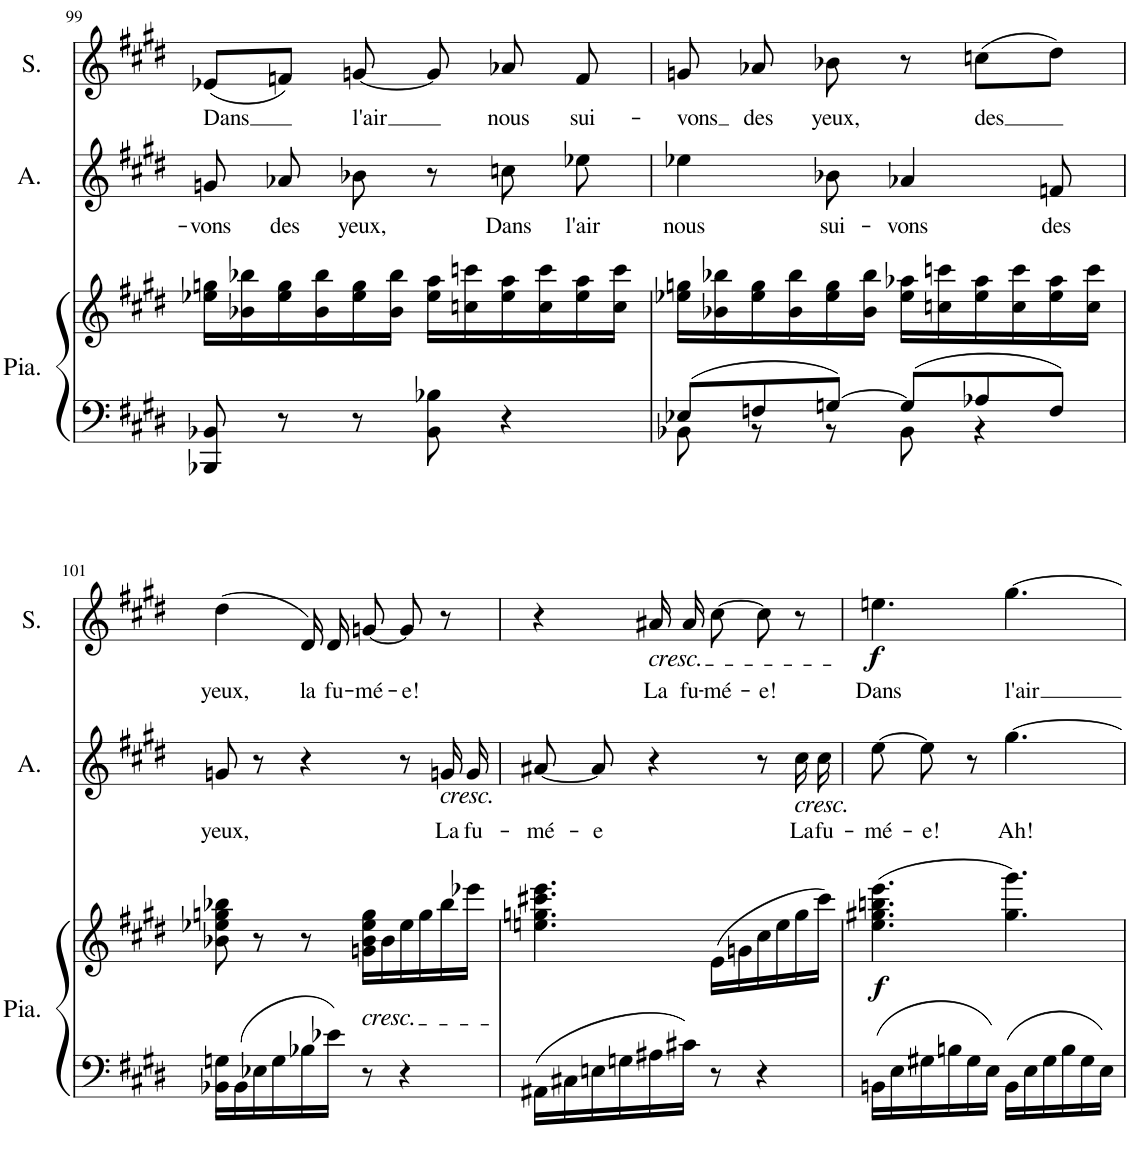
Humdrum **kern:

**kern	**kern	**dynam	**kern	**text	**kern	**text	**dynam
*part3	*part3	*part3	*part2	*part2	*part1	*part1	*part1
*staff4	*staff3	*staff3/4	*staff2	*staff2	*staff1	*staff1	*staff1
*I"Piano	*	*	*I"Alto	*	*I"Soprano	*	*
*I'Pia.	*	*	*I'A.	*	*I'S.	*	*
!!LO:PB:g=z
*clefF4	*clefG2	*	*clefG2	*	*clefG2	*	*
*k[f#c#g#d#]	*k[f#c#g#d#]	*	*k[f#c#g#d#]	*	*k[f#c#g#d#]	*	*
*M3/4	*M3/4	*	*M3/4	*	*M3/4	*	*
=99	=99	=99	=99	=99	=99	=99	=99
!	!	!	!	!LO:LY:b	!	!LO:LY:b	!
8BBB-X/ 8BB-X/	16ee-X\ 16ggn\LL	.	8gn/L	-vons	(8e-X/L	Dans	.
.	16b-X\ 16bb-X\	.	.	.	.	.	.
!	!	!	!	!LO:LY:b	!	!	!
8r	16ee-\ 16gg\	.	8a-X/J	des	8fn/J)	.	.
.	16b-\ 16bb-\	.	.	.	.	.	.
!	!	!	!	!LO:LY:b	!	!LO:LY:b	!
8r	16ee-\ 16gg\	.	8b-X\	yeux,	[8gn/	l'air	.
.	16b-\ 16bb-\JJ	.	.	.	.	.	.
8BB-\ 8B-X\	16ee-\ 16aa\LL	.	8r	.	8g/]	.	.
.	16ccn\ 16cccn\	.	.	.	.	.	.
!	!	!	!	!LO:LY:b	!	!LO:LY:b	!
4r	16ee-\ 16aa\	.	8ccn\L	Dans	8a-X/	nous	.
.	16cc\ 16ccc\	.	.	.	.	.	.
!	!	!	!	!LO:LY:b	!	!LO:LY:b	!
.	16ee-\ 16aa\	.	8ee-X\J	l'air	8f/	sui-	.
.	16cc\ 16ccc\JJ	.	.	.	.	.	.
=100	=100	=100	=100	=100	=100	=100	=100
*^	*	*	*	*	*	*	*
!	!	!	!	!	!LO:LY:b	!	!LO:LY:b	!
8E-X/L	8BB-X\	16ee-X\ 16ggn\LL	.	4ee-X\	nous	8gn/	-vons	.
.	.	16b-X\ 16bb-X\	.	.	.	.	.	.
!	!	!	!	!	!	!	!LO:LY:b	!
8Fn/	8r	16ee-\ 16gg\	.	.	.	8a-X/	des	.
.	.	16b-\ 16bb-\	.	.	.	.	.	.
!	!	!	!	!	!LO:LY:b	!	!LO:LY:b	!
[8Gn/J	8r	16ee-\ 16gg\	.	8b-X\	sui-	8b-X\	yeux,	.
.	.	16b-\ 16bb-\JJ	.	.	.	.	.	.
!	!	!	!	!	!LO:LY:b	!	!	!
8G/L]	8BB-\	16ee-\ 16aa-X\LL	.	4a-X/	-vons	8r	.	.
.	.	16ccn\ 16cccn\	.	.	.	.	.	.
!	!	!	!	!	!	!	!LO:LY:b	!
8A-X/	4r	16ee-\ 16aa-\	.	.	.	(8ccn\L	des	.
.	.	16cc\ 16ccc\	.	.	.	.	.	.
!	!	!	!	!	!LO:LY:b	!	!	!
8F/J	.	16ee-\ 16aa-\	.	8fn/	des	8dd#\J)	.	.
.	.	16cc\ 16ccc\JJ	.	.	.	.	.	.
*v	*v	*	*	*	*	*	*	*
!!LO:LB:g=z
=101	=101	=101	=101	=101	=101	=101	=101
!	!	!	!	!LO:LY:b	!	!LO:LY:b	!
16BB-X\ 16Gn\LL	8b-X\ 8ee-X\ 8ggn\ 8bb-X\	.	8gn/	yeux,	(4dd#\	yeux,	.
16BB-\	.	.	.	.	.	.	.
16E-X\	8r	.	8r	.	.	.	.
16G\	.	.	.	.	.	.	.
!	!	!	!	!	!	!LO:LY:b	!
16B-X\	8r	.	4r	.	16d#/)	la	.
!	!	!	!	!	!	!LO:LY:b	!
16e-X\JJ	.	.	.	.	16d#/	fu-	.
!	!LO:TX:b:i:t=cresc.	!	!	!	!	!	!
!	!	!	!	!	!	!LO:LY:b	!
8r	16gn\ 16b-\ 16ee-\ 16gg\LL	.	.	.	[8gn/	-mé-	.
.	16b-\	.	.	.	.	.	.
!	!	!	!	!	!	!LO:LY:b	!
4r	16ee-\	.	8r	.	8g/]	-e!	.
.	16gg\	.	.	.	.	.	.
!	!	!	!LO:TX:b:i:t=cresc.	!	!	!	!
!	!	!	!	!LO:LY:b	!	!	!
.	16bb-\	.	16gn/LL	La	8r	.	.
!	!	!	!	!LO:LY:b	!	!	!
.	16eee-X\JJ	.	16g/JJ	fu-	.	.	.
=102	=102	=102	=102	=102	=102	=102	=102
!	!	!	!	!LO:LY:b	!	!	!
16AA#X\LL	4.een\ 4.ggn\ 4.ccc#X\ 4.eee\	.	[8a#X/L	-mé-	4r	.	.
16C#X\	.	.	.	.	.	.	.
!	!	!	!	!LO:LY:b	!	!	!
16En\	.	.	8a#/J]	-e	.	.	.
16Gn\	.	.	.	.	.	.	.
!	!	!	!	!	!LO:TX:b:i:t=cresc.	!	!
!	!	!	!	!	!	!LO:LY:b	!
16A#X\	.	.	4r	.	16a#X/	La	.
!	!	!	!	!	!	!LO:LY:b	!
16c#X\JJ	.	.	.	.	16a#/	fu-	.
!	!	!	!	!	!	!LO:LY:b	!
8r	(16e\LL	.	.	.	[8cc#\	-mé-	.
.	16gn\	.	.	.	.	.	.
!	!	!	!	!	!	!LO:LY:b	!
4r	16cc#\	.	8r	.	8cc#\]	-e!	.
.	16ee\	.	.	.	.	.	.
!	!	!	!LO:TX:b:i:t=cresc.	!	!	!	!
!	!	!	!	!LO:LY:b	!	!	!
.	16gg\	.	16cc#\LL	La	8r	.	.
!	!	!	!	!LO:LY:b	!	!	!
.	16ccc#\JJ)	.	16cc#\JJ	fu-	.	.	.
=103	=103	=103	=103	=103	=103	=103	=103
!	!	!LO:DY:b	!	!LO:LY:b	!	!LO:LY:b	!LO:DY:b
16BBn\LL	(4.ee\ 4.gg#X\ 4.bbn\ 4.eee\	f	[8ee\L	-mé-	4.een\	Dans	f
16E\	.	.	.	.	.	.	.
!	!	!	!	!LO:LY:b	!	!	!
16G#X\	.	.	8ee\J]	-e!	.	.	.
16Bn\	.	.	.	.	.	.	.
16G#\	.	.	8r	.	.	.	.
16E\JJ	.	.	.	.	.	.	.
!	!	!	!	!LO:LY:b	!	!LO:LY:b	!
16BB\LL	4.gg#\ 4.ggg#\)	.	[4.gg#\	Ah!	[4.gg#\	l'air	.
16E\	.	.	.	.	.	.	.
16G#\	.	.	.	.	.	.	.
16B\	.	.	.	.	.	.	.
16G#\	.	.	.	.	.	.	.
16E\JJ	.	.	.	.	.	.	.
=	=	=	=	=	=	=	=
*-	*-	*-	*-	*-	*-	*-	*-
